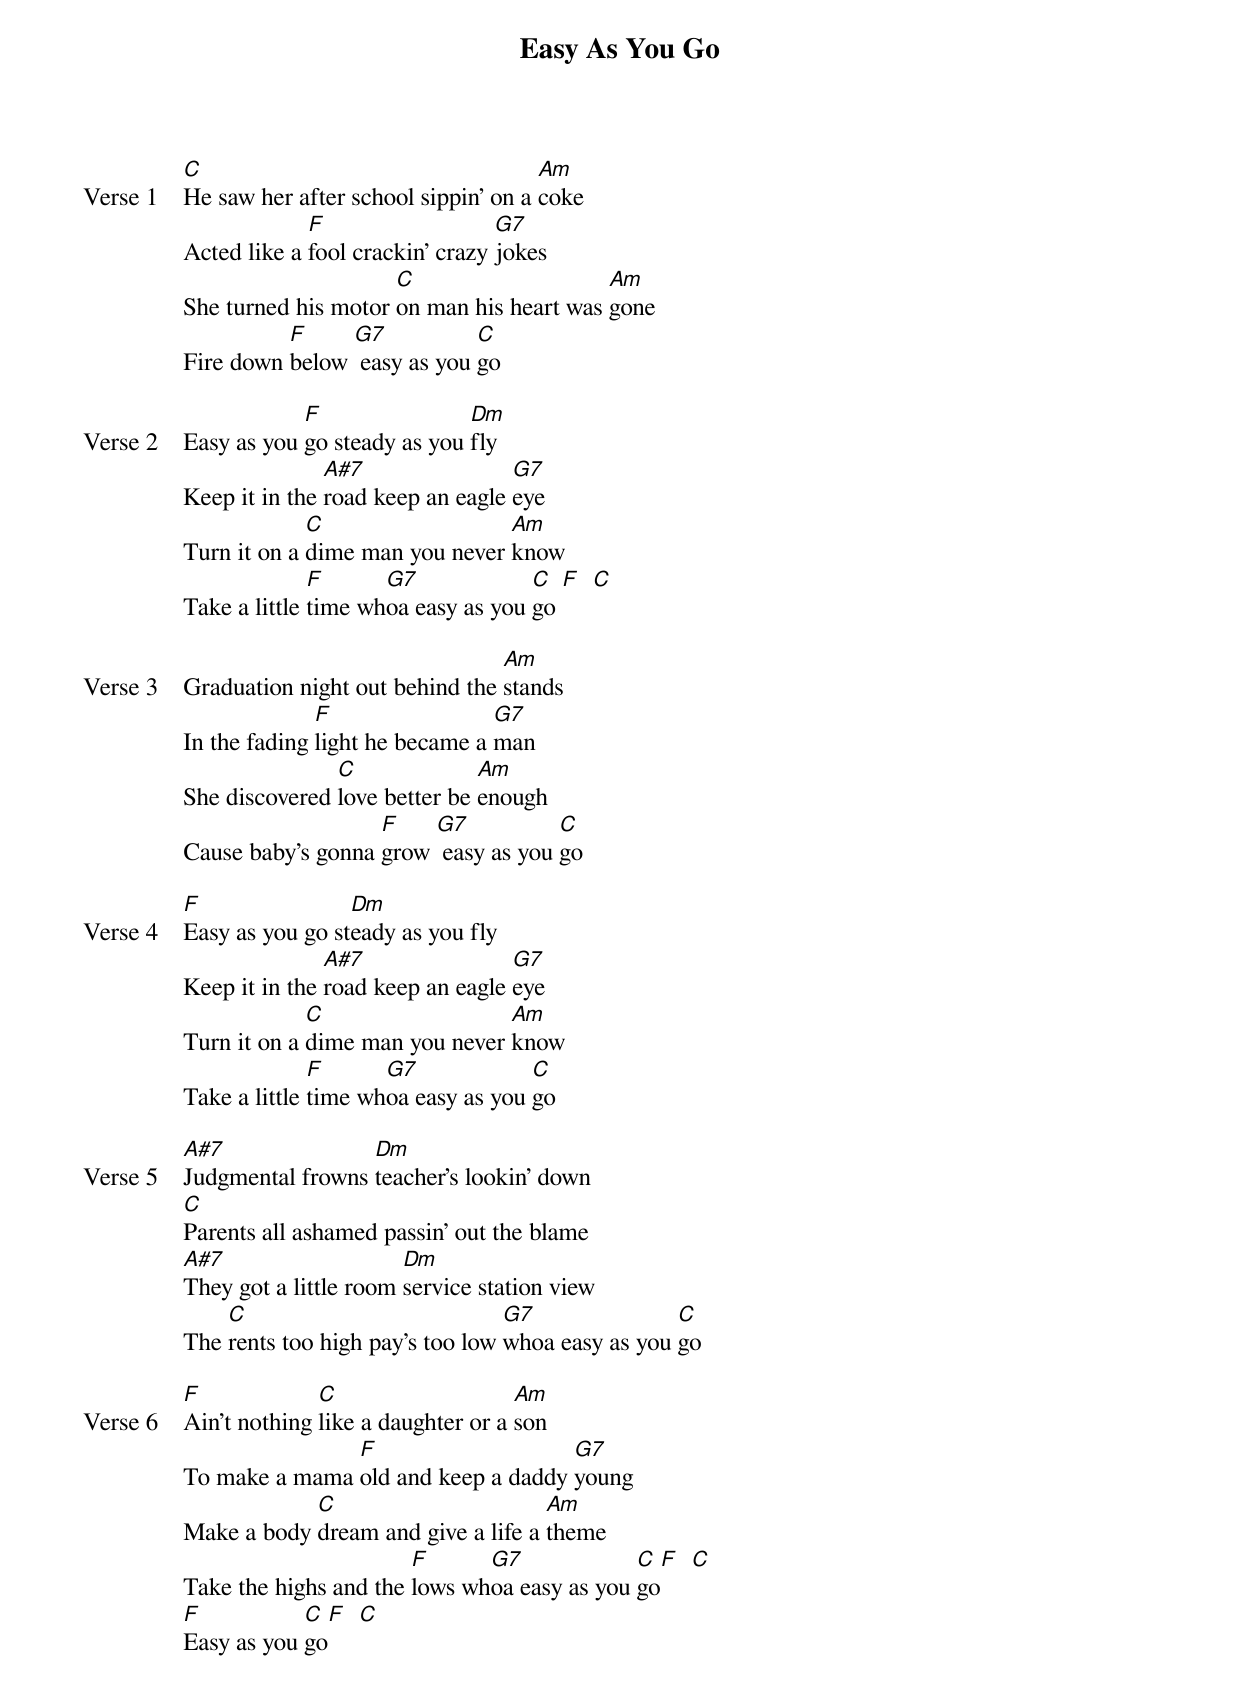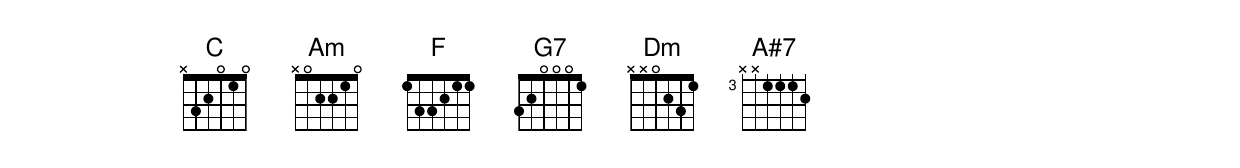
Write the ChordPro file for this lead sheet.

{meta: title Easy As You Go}
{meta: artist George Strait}
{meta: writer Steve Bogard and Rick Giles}

{start_of_verse: Verse 1}
[C]He saw her after school sippin' on a [Am]coke
Acted like a [F]fool crackin' crazy [G7]jokes
She turned his motor [C]on man his heart was [Am]gone
Fire down [F]below [G7] easy as you [C]go
{end_of_verse}

{start_of_verse: Verse 2}
Easy as you [F]go steady as you [Dm]fly
Keep it in the [A#7]road keep an eagle [G7]eye
Turn it on a [C]dime man you never [Am]know
Take a little [F]time wh[G7]oa easy as you [C]go [F]  [C]
{end_of_verse}

{start_of_verse: Verse 3}
Graduation night out behind the [Am]stands
In the fading [F]light he became a [G7]man
She discovered [C]love better be [Am]enough
Cause baby's gonna [F]grow [G7] easy as you [C]go
{end_of_verse}

{start_of_verse: Verse 4}
[F]Easy as you go st[Dm]eady as you fly
Keep it in the [A#7]road keep an eagle [G7]eye
Turn it on a [C]dime man you never [Am]know
Take a little [F]time wh[G7]oa easy as you [C]go
{end_of_verse}

{start_of_verse: Verse 5}
[A#7]Judgmental frowns [Dm]teacher's lookin' down
[C]Parents all ashamed passin' out the blame
[A#7]They got a little room [Dm]service station view
The [C]rents too high pay's too low [G7]whoa easy as you [C]go
{end_of_verse}

{start_of_verse: Verse 6}
[F]Ain't nothing [C]like a daughter or a [Am]son
To make a mama [F]old and keep a daddy [G7]young
Make a body [C]dream and give a life a [Am]theme
Take the highs and the [F]lows wh[G7]oa easy as you [C]go[F]  [C]
[F]Easy as you [C]go[F]  [C]
{end_of_verse}
